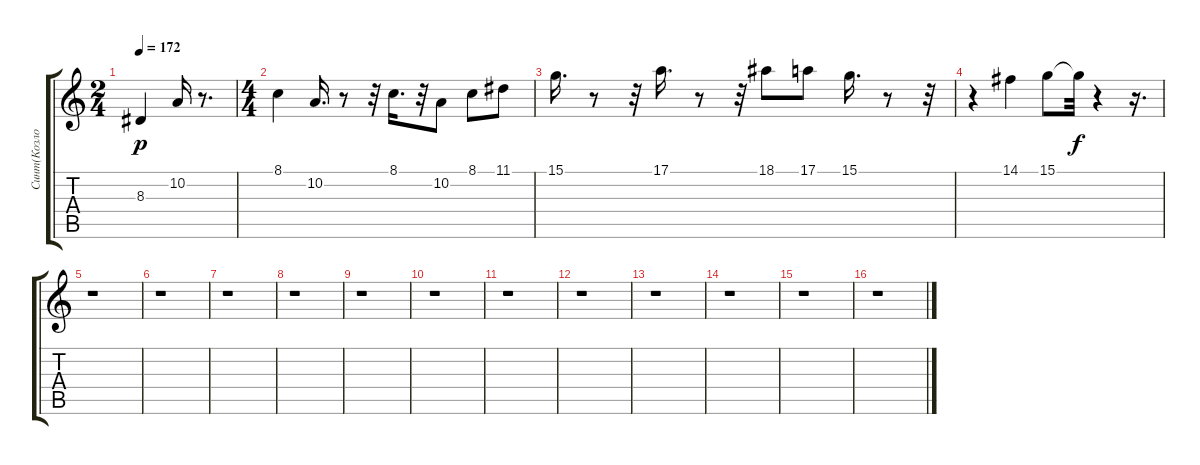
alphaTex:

\track ("Синт(Козлов)" "Синт(Козло") {instrument pad1newage}
\staff {score tabs}
\tuning (E4 B3 G3 D3 A2 E2) {hide}
\ts (2 4)
\tempo 172
\clef g2
\ks c
8.3.4{dy p} 10.2.16 r.8{d} |
\ts (4 4)
8.1.4 10.2.16{d} r.8 r.32 8.1.16{d} r.32 10.2.8 8.1.8 11.1.8 |
15.1.16{d} r.8 r.32 17.1.16{d} r.8 r.32 18.1.8 17.1.8 15.1.16{d} r.8 r.32 |
r.4 14.1.4 15.1.8 15.1{t}.32{dy f} r.4 r.16{d} |
r.1 |
r.1 |
r.1 |
r.1 |
r.1 |
r.1 |
r.1 |
r.1 |
r.1 |
r.1 |
r.1 |
r.1
